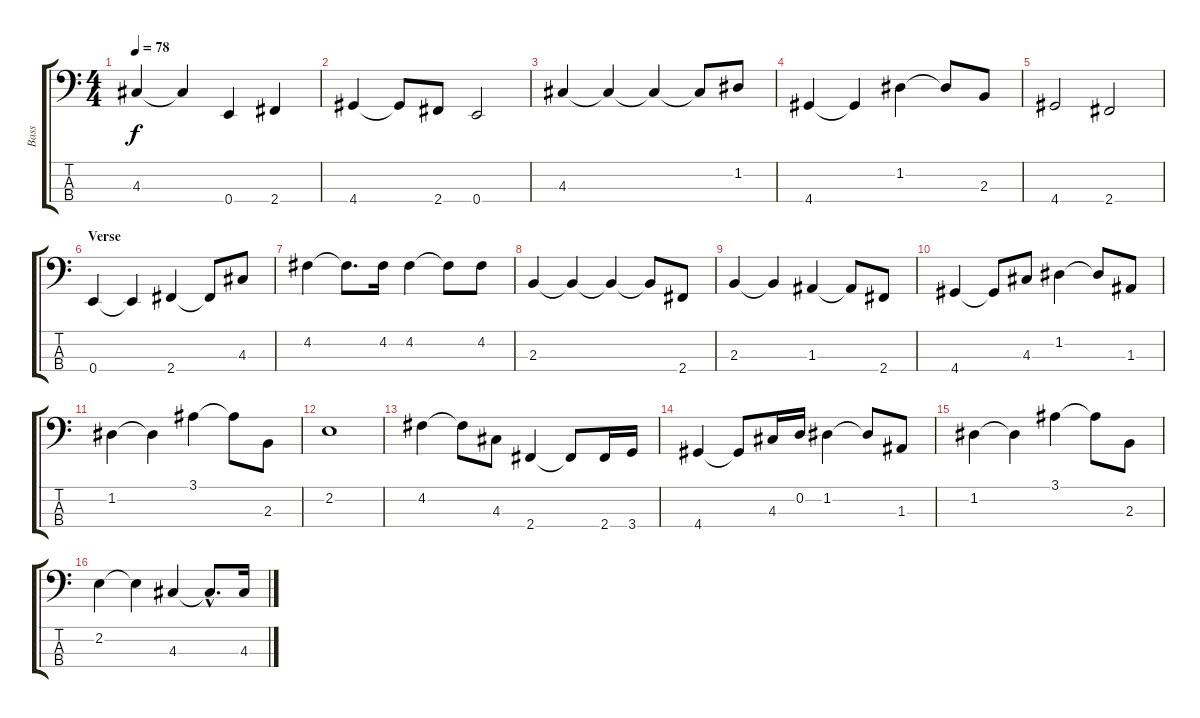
\track ("Bass" "Bass") {instrument electricbassfinger}
\staff {score tabs}
\tuning (G2 D2 A1 E1) {hide}
\ts (4 4)
\tempo 78
\clef f4
\ks c
4.3.4{dy f} 4.3{t}.4 0.4.4 2.4.4 |
4.4.4 4.4{t}.8 2.4.8 0.4.2 |
4.3.4 4.3{t}.4 4.3{t}.4 4.3{t}.8 1.2.8 |
4.4.4 4.4{t}.4 1.2.4 1.2{t}.8 2.3.8 |
4.4.2 2.4.2 |
\section ("" "Verse")
0.4.4 0.4{t}.4 2.4.4 2.4{t}.8 4.3.8 |
4.2.4 4.2{t}.8{d} 4.2.16 4.2.4 4.2{t}.8 4.2.8 |
2.3.4 2.3{t}.4 2.3{t}.4 2.3{t}.8 2.4.8 |
2.3.4 2.3{t}.4 1.3.4 1.3{t}.8 2.4.8 |
4.4.4 4.4{t}.8 4.3.8 1.2.4 1.2{t}.8 1.3.8 |
1.2.4 1.2{t}.4 3.1.4 3.1{t}.8 2.3.8 |
2.2.1 |
4.2.4 4.2{t}.8 4.3.8 2.4.4 2.4{t}.8 2.4.16 3.4.16 |
4.4.4 4.4{t}.8 4.3.16 0.2.16 1.2.4 1.2{t}.8 1.3.8 |
1.2.4 1.2{t}.4 3.1.4 3.1{t}.8 2.3.8 |
2.2.4 2.2{t}.4 4.3.4 4.3{hac t}.8{d} 4.3.16
